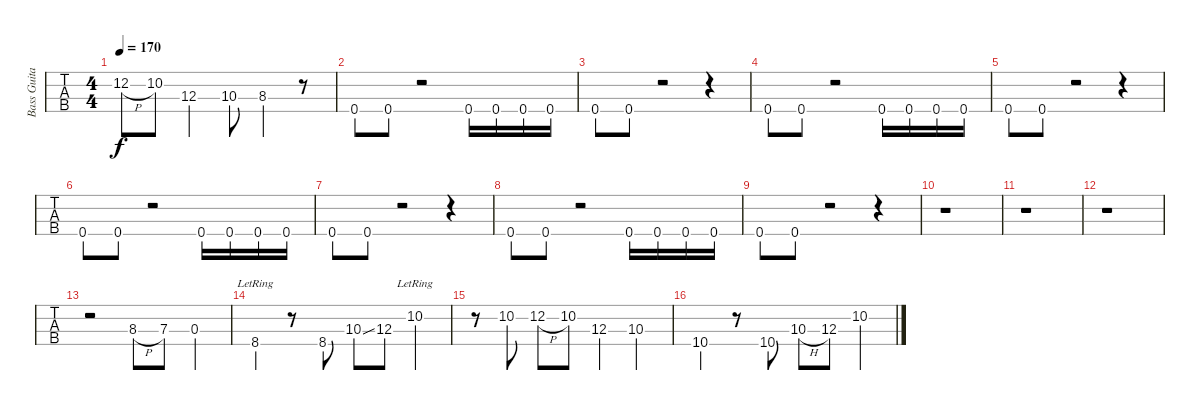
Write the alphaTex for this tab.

\track ("Bass Guitar" "Bass Guita") {instrument electricbasspick}
\staff {tabs}
\tuning (F2 C2 G1 C1) {hide}
\ts (4 4)
\tempo 170
\clef f4
\ks c
12.2{h}.8{dy f} 10.2.8 12.3.4 10.3.8 8.3.4 r.8 |
0.4.8 0.4.8 r.2 0.4.16 0.4.16 0.4.16 0.4.16 |
0.4.8 0.4.8 r.2 r.4 |
0.4.8 0.4.8 r.2 0.4.16 0.4.16 0.4.16 0.4.16 |
0.4.8 0.4.8 r.2 r.4 |
0.4.8 0.4.8 r.2 0.4.16 0.4.16 0.4.16 0.4.16 |
0.4.8 0.4.8 r.2 r.4 |
0.4.8 0.4.8 r.2 0.4.16 0.4.16 0.4.16 0.4.16 |
0.4.8 0.4.8 r.2 r.4 |
r.1 |
r.1 |
r.1 |
r.2 8.3{h}.8 7.3.8 0.3.4 |
8.4{lr}.4 r.8 8.4.8 10.3{ss}.8 12.3.8 10.2{lr}.4 |
r.8 10.2.8 12.2{h}.8 10.2.8 12.3.4 10.3.4 |
10.4.4 r.8 10.4.8 10.3{h}.8 12.3.8 10.2.4
